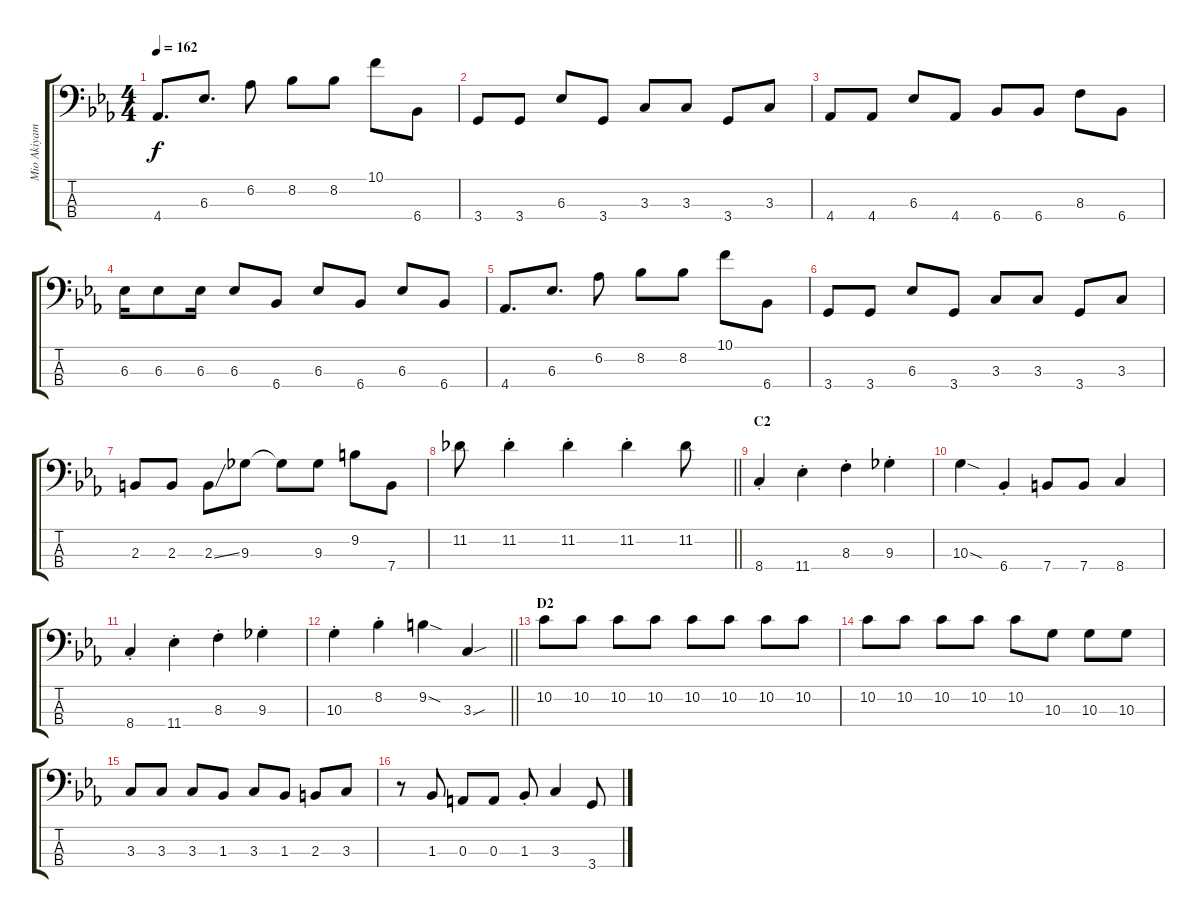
\track ("Mio Akiyama" "Mio Akiyam") {instrument electricbassfinger}
\staff {score tabs}
\tuning (G2 D2 A1 E1) {hide}
\ts (4 4)
\tempo 162
\clef f4
\ks eb
4.4.8{d dy f} 6.3.8{d} 6.2.8 8.2.8 8.2.8 10.1.8 6.4.8 |
3.4.8 3.4.8 6.3.8 3.4.8 3.3.8 3.3.8 3.4.8 3.3.8 |
4.4.8 4.4.8 6.3.8 4.4.8 6.4.8 6.4.8 8.3.8 6.4.8 |
6.3.16 6.3.8 6.3.16 6.3.8 6.4.8 6.3.8 6.4.8 6.3.8 6.4.8 |
4.4.8{d} 6.3.8{d} 6.2.8 8.2.8 8.2.8 10.1.8 6.4.8 |
3.4.8 3.4.8 6.3.8 3.4.8 3.3.8 3.3.8 3.4.8 3.3.8 |
2.3.8 2.3.8 2.3{ss}.8 9.3.8 9.3{t}.8 9.3.8 9.2.8 7.4.8 |
\barLineRight lightlight
11.2.8 11.2{st}.4 11.2{st}.4 11.2{st}.4 11.2.8 |
\section ("" "C2")
8.4{st}.4 11.4{st}.4 8.3{st}.4 9.3{st}.4 |
10.3{sod}.4 6.4{st}.4 7.4.8 7.4.8 8.4.4 |
8.4{st}.4 11.4{st}.4 8.3{st}.4 9.3{st}.4 |
\barLineRight lightlight
10.3{st}.4 8.2{st}.4 9.2{sod}.4 3.3{sou}.4 |
\section ("" "D2")
10.2.8 10.2.8 10.2.8 10.2.8 10.2.8 10.2.8 10.2.8 10.2.8 |
10.2.8 10.2.8 10.2.8 10.2.8 10.2.8 10.3.8 10.3.8 10.3.8 |
3.3.8 3.3.8 3.3.8 1.3.8 3.3.8 1.3.8 2.3.8 3.3.8 |
r.8 1.3.8 0.3.8 0.3.8 1.3{st}.8 3.3.4 3.4.8
